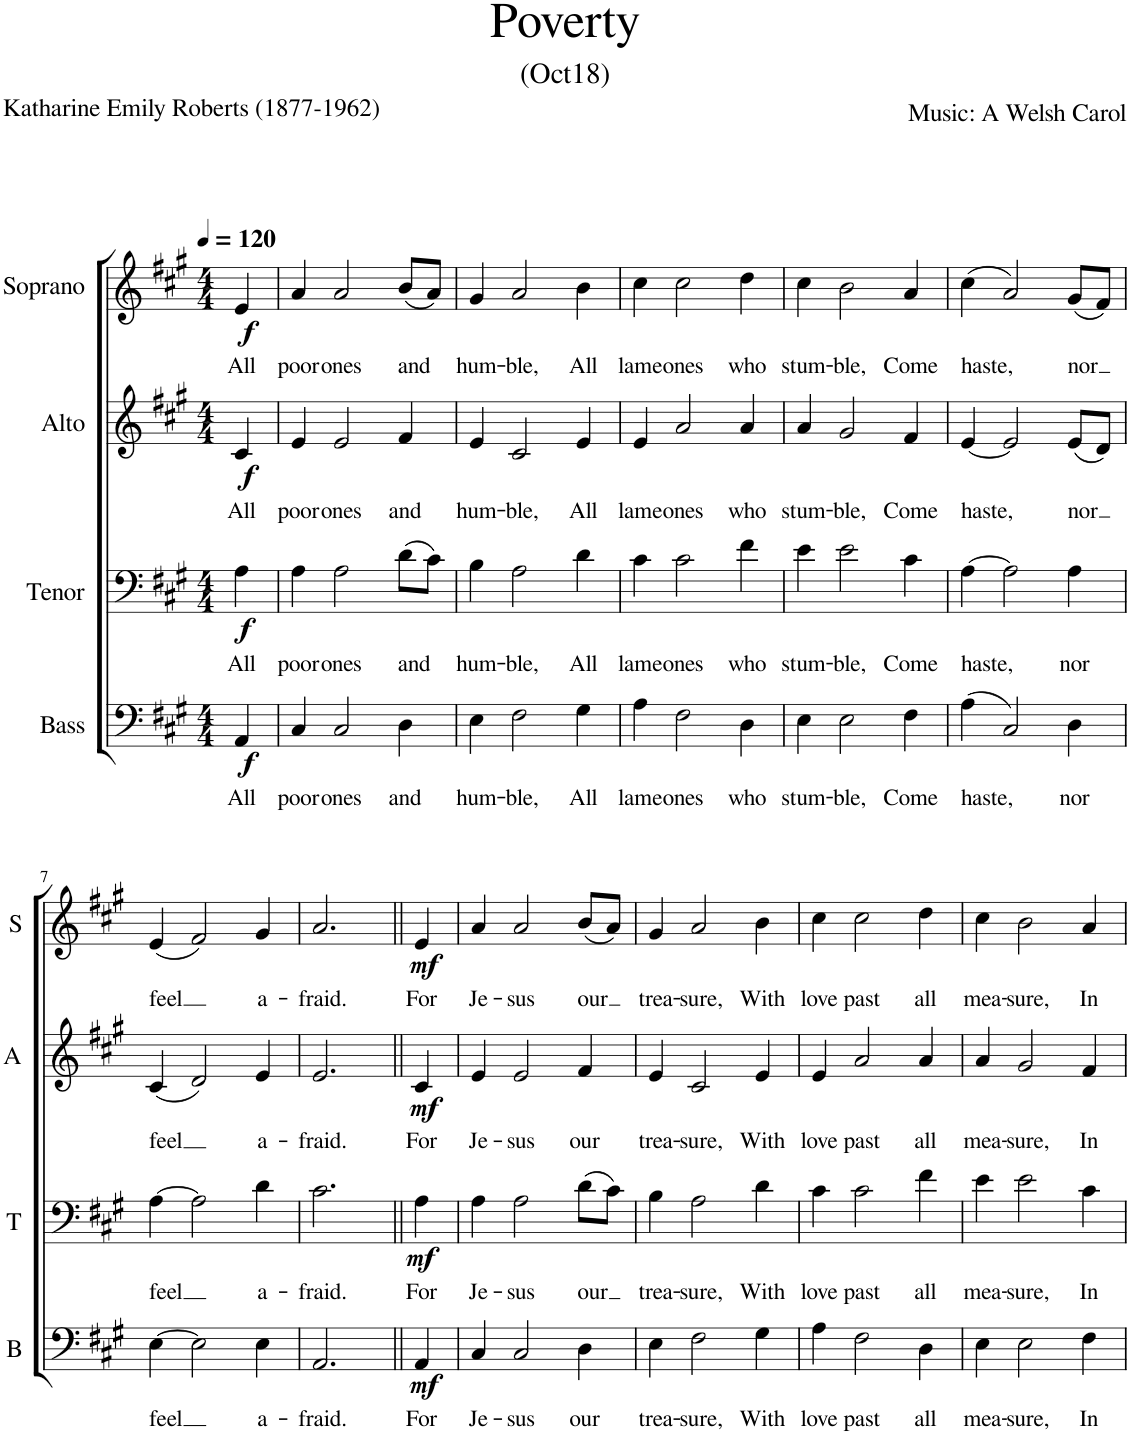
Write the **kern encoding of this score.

**kern	**text	**dynam	**kern	**text	**dynam	**kern	**text	**dynam	**kern	**text	**dynam
*part4	*part4	*part4	*part3	*part3	*part3	*part2	*part2	*part2	*part1	*part1	*part1
*staff4	*staff4	*staff4	*staff3	*staff3	*staff3	*staff2	*staff2	*staff2	*staff1	*staff1	*staff1
*I"Bass	*	*	*I"Tenor	*	*	*I"Alto	*	*	*I"Soprano	*	*
*I'B	*	*	*I'T	*	*	*I'A	*	*	*I'S	*	*
*clefF4	*	*	*clefF4	*	*	*clefG2	*	*	*clefG2	*	*
*k[f#c#g#]	*	*	*k[f#c#g#]	*	*	*k[f#c#g#]	*	*	*k[f#c#g#]	*	*
*M4/4	*	*	*M4/4	*	*	*M4/4	*	*	*M4/4	*	*
*MM120	*	*	*MM120	*	*	*MM120	*	*	*MM120	*	*
=1	=1	=1	=1	=1	=1	=1	=1	=1	=1	=1	=1
!	!LO:LY:b	!LO:DY:b	!	!LO:LY:b	!LO:DY:b	!	!LO:LY:b	!LO:DY:b	!	!LO:LY:b	!LO:DY:b
4AA/	All	f	4A\	All	f	4c#/	All	f	4e/	All	f
=2	=2	=2	=2	=2	=2	=2	=2	=2	=2	=2	=2
!	!LO:LY:b	!	!	!LO:LY:b	!	!	!LO:LY:b	!	!	!LO:LY:b	!
4C#/	poor	.	4A\	poor	.	4e/	poor	.	4a/	poor	.
!	!LO:LY:b	!	!	!LO:LY:b	!	!	!LO:LY:b	!	!	!LO:LY:b	!
2C#/	ones	.	2A\	ones	.	2e/	ones	.	2a/	ones	.
!	!LO:LY:b	!	!	!LO:LY:b	!	!	!LO:LY:b	!	!	!LO:LY:b	!
4D\	and	.	(8d\L	and	.	4f#/	and	.	(8b/L	and	.
.	.	.	8c#\J)	.	.	.	.	.	8a/J)	.	.
=3	=3	=3	=3	=3	=3	=3	=3	=3	=3	=3	=3
!	!LO:LY:b	!	!	!LO:LY:b	!	!	!LO:LY:b	!	!	!LO:LY:b	!
4E\	hum-	.	4B\	hum-	.	4e/	hum-	.	4g#/	hum-	.
!	!LO:LY:b	!	!	!LO:LY:b	!	!	!LO:LY:b	!	!	!LO:LY:b	!
2F#\	-ble,	.	2A\	-ble,	.	2c#/	-ble,	.	2a/	-ble,	.
!	!LO:LY:b	!	!	!LO:LY:b	!	!	!LO:LY:b	!	!	!LO:LY:b	!
4G#\	All	.	4d\	All	.	4e/	All	.	4b\	All	.
=4	=4	=4	=4	=4	=4	=4	=4	=4	=4	=4	=4
!	!LO:LY:b	!	!	!LO:LY:b	!	!	!LO:LY:b	!	!	!LO:LY:b	!
4A\	lame	.	4c#\	lame	.	4e/	lame	.	4cc#\	lame	.
!	!LO:LY:b	!	!	!LO:LY:b	!	!	!LO:LY:b	!	!	!LO:LY:b	!
2F#\	ones	.	2c#\	ones	.	2a/	ones	.	2cc#\	ones	.
!	!LO:LY:b	!	!	!LO:LY:b	!	!	!LO:LY:b	!	!	!LO:LY:b	!
4D\	who	.	4f#\	who	.	4a/	who	.	4dd\	who	.
=5	=5	=5	=5	=5	=5	=5	=5	=5	=5	=5	=5
!	!LO:LY:b	!	!	!LO:LY:b	!	!	!LO:LY:b	!	!	!LO:LY:b	!
4E\	stum-	.	4e\	stum-	.	4a/	stum-	.	4cc#\	stum-	.
!	!LO:LY:b	!	!	!LO:LY:b	!	!	!LO:LY:b	!	!	!LO:LY:b	!
2E\	-ble,	.	2e\	-ble,	.	2g#/	-ble,	.	2b\	-ble,	.
!	!LO:LY:b	!	!	!LO:LY:b	!	!	!LO:LY:b	!	!	!LO:LY:b	!
4F#\	Come	.	4c#\	Come	.	4f#/	Come	.	4a/	Come	.
=6	=6	=6	=6	=6	=6	=6	=6	=6	=6	=6	=6
!	!LO:LY:b	!	!	!LO:LY:b	!	!	!LO:LY:b	!	!	!LO:LY:b	!
(4A\	haste,	.	[4A\	haste,	.	[4e/	haste,	.	(4cc#\	haste,	.
2C#/)	.	.	2A\]	.	.	2e/]	.	.	2a/)	.	.
!	!LO:LY:b	!	!	!LO:LY:b	!	!	!LO:LY:b	!	!	!LO:LY:b	!
4D\	nor	.	4A\	nor	.	(8e/L	nor	.	(8g#/L	nor	.
.	.	.	.	.	.	8d/J)	.	.	8f#/J)	.	.
!!LO:LB:g=z
=7	=7	=7	=7	=7	=7	=7	=7	=7	=7	=7	=7
!	!LO:LY:b	!	!	!LO:LY:b	!	!	!LO:LY:b	!	!	!LO:LY:b	!
[4E\	feel	.	[4A\	feel	.	(4c#/	feel	.	(4e/	feel	.
2E\]	.	.	2A\]	.	.	2d/)	.	.	2f#/)	.	.
!	!LO:LY:b	!	!	!LO:LY:b	!	!	!LO:LY:b	!	!	!LO:LY:b	!
4E\	a-	.	4d\	a-	.	4e/	a-	.	4g#/	a-	.
=8	=8	=8	=8	=8	=8	=8	=8	=8	=8	=8	=8
!	!LO:LY:b	!	!	!LO:LY:b	!	!	!LO:LY:b	!	!	!LO:LY:b	!
2.AA/	-fraid.	.	2.c#\	-fraid.	.	2.e/	-fraid.	.	2.a/	-fraid.	.
=9||	=9||	=9||	=9||	=9||	=9||	=9||	=9||	=9||	=9||	=9||	=9||
!	!LO:LY:b	!LO:DY:b	!	!LO:LY:b	!LO:DY:b	!	!LO:LY:b	!LO:DY:b	!	!LO:LY:b	!LO:DY:b
4AA/	For	mf	4A\	For	mf	4c#/	For	mf	4e/	For	mf
=10	=10	=10	=10	=10	=10	=10	=10	=10	=10	=10	=10
!	!LO:LY:b	!	!	!LO:LY:b	!	!	!LO:LY:b	!	!	!LO:LY:b	!
4C#/	Je-	.	4A\	Je-	.	4e/	Je-	.	4a/	Je-	.
!	!LO:LY:b	!	!	!LO:LY:b	!	!	!LO:LY:b	!	!	!LO:LY:b	!
2C#/	-sus	.	2A\	-sus	.	2e/	-sus	.	2a/	-sus	.
!	!LO:LY:b	!	!	!LO:LY:b	!	!	!LO:LY:b	!	!	!LO:LY:b	!
4D\	our	.	(8d\L	our	.	4f#/	our	.	(8b/L	our	.
.	.	.	8c#\J)	.	.	.	.	.	8a/J)	.	.
=11	=11	=11	=11	=11	=11	=11	=11	=11	=11	=11	=11
!	!LO:LY:b	!	!	!LO:LY:b	!	!	!LO:LY:b	!	!	!LO:LY:b	!
4E\	trea-	.	4B\	trea-	.	4e/	trea-	.	4g#/	trea-	.
!	!LO:LY:b	!	!	!LO:LY:b	!	!	!LO:LY:b	!	!	!LO:LY:b	!
2F#\	-sure,	.	2A\	-sure,	.	2c#/	-sure,	.	2a/	-sure,	.
!	!LO:LY:b	!	!	!LO:LY:b	!	!	!LO:LY:b	!	!	!LO:LY:b	!
4G#\	With	.	4d\	With	.	4e/	With	.	4b\	With	.
=12	=12	=12	=12	=12	=12	=12	=12	=12	=12	=12	=12
!	!LO:LY:b	!	!	!LO:LY:b	!	!	!LO:LY:b	!	!	!LO:LY:b	!
4A\	love	.	4c#\	love	.	4e/	love	.	4cc#\	love	.
!	!LO:LY:b	!	!	!LO:LY:b	!	!	!LO:LY:b	!	!	!LO:LY:b	!
2F#\	past	.	2c#\	past	.	2a/	past	.	2cc#\	past	.
!	!LO:LY:b	!	!	!LO:LY:b	!	!	!LO:LY:b	!	!	!LO:LY:b	!
4D\	all	.	4f#\	all	.	4a/	all	.	4dd\	all	.
=13	=13	=13	=13	=13	=13	=13	=13	=13	=13	=13	=13
!	!LO:LY:b	!	!	!LO:LY:b	!	!	!LO:LY:b	!	!	!LO:LY:b	!
4E\	mea-	.	4e\	mea-	.	4a/	mea-	.	4cc#\	mea-	.
!	!LO:LY:b	!	!	!LO:LY:b	!	!	!LO:LY:b	!	!	!LO:LY:b	!
2E\	-sure,	.	2e\	-sure,	.	2g#/	-sure,	.	2b\	-sure,	.
!	!LO:LY:b	!	!	!LO:LY:b	!	!	!LO:LY:b	!	!	!LO:LY:b	!
4F#\	In	.	4c#\	In	.	4f#/	In	.	4a/	In	.
=	=	=	=	=	=	=	=	=	=	=	=
*-	*-	*-	*-	*-	*-	*-	*-	*-	*-	*-	*-
